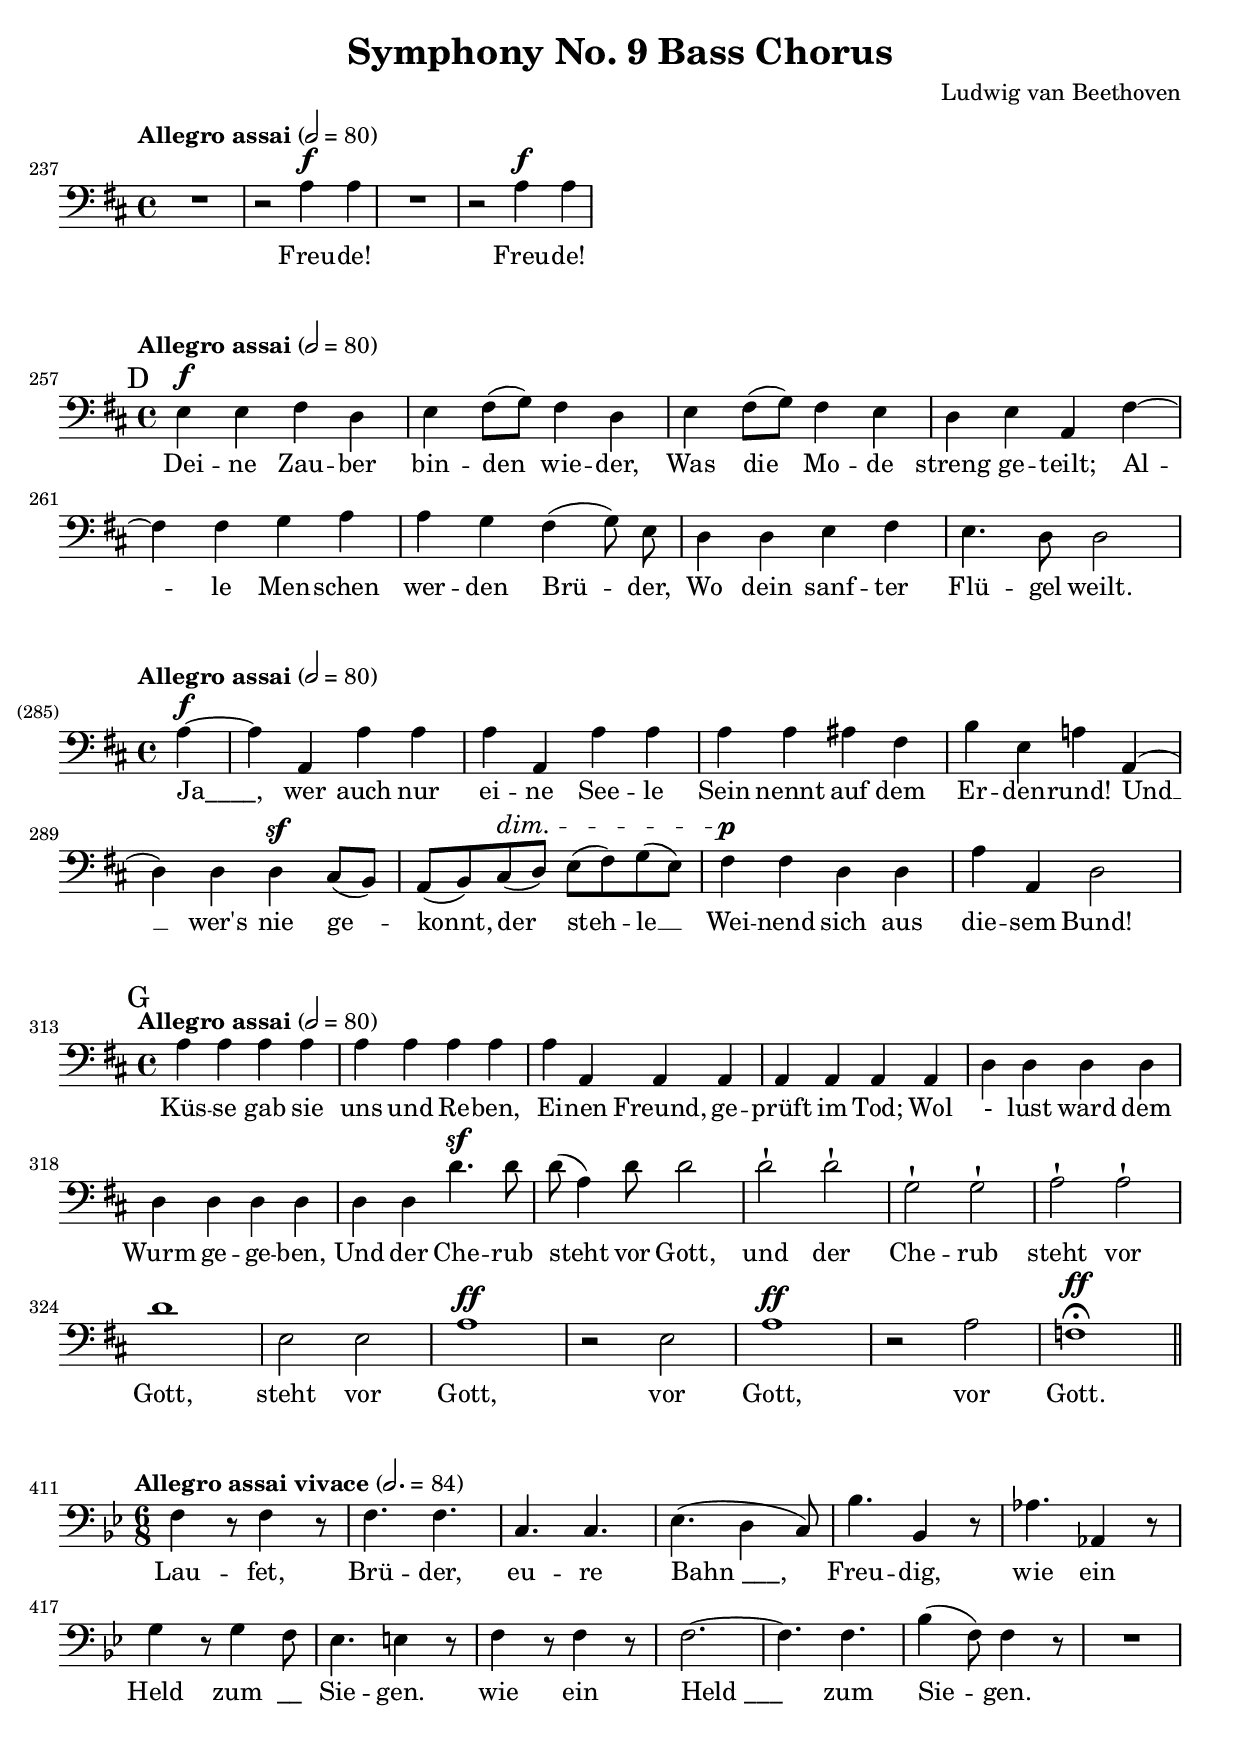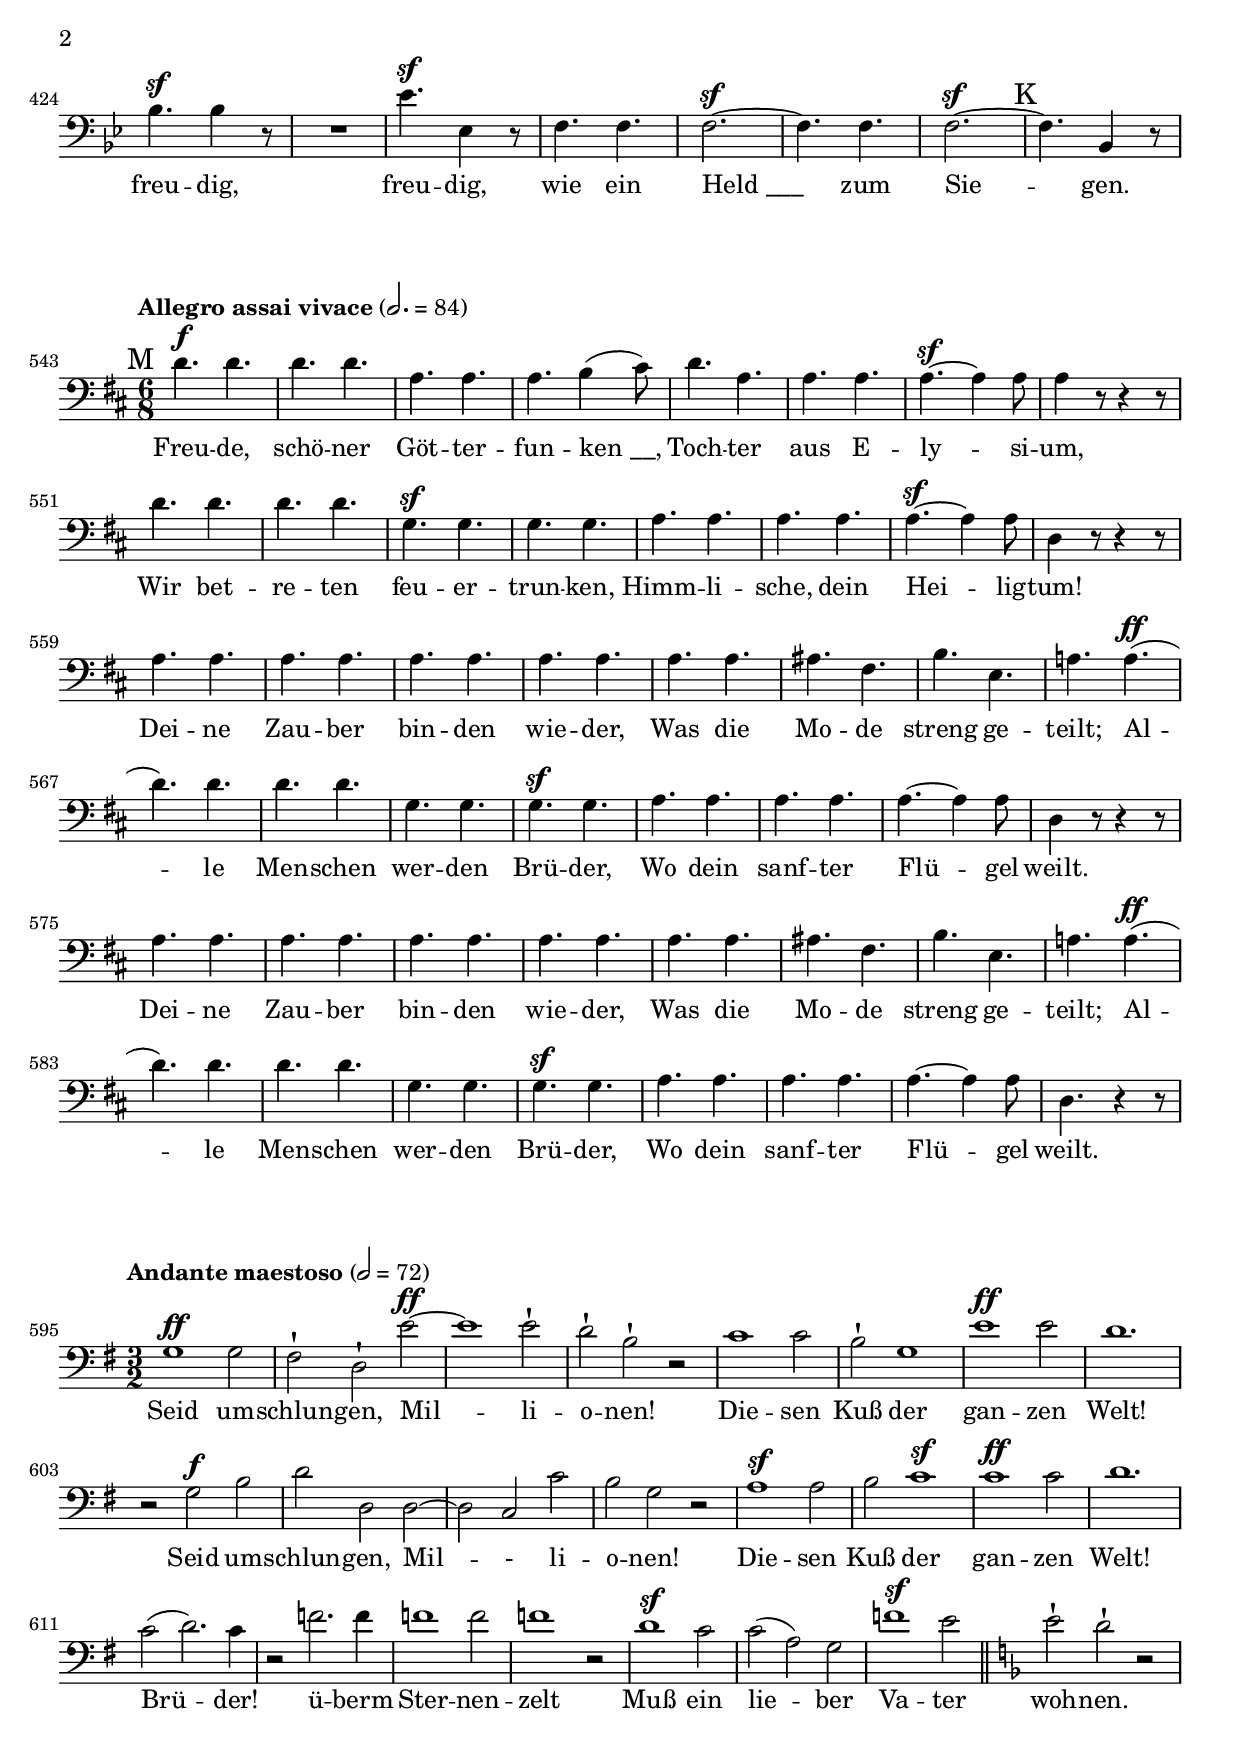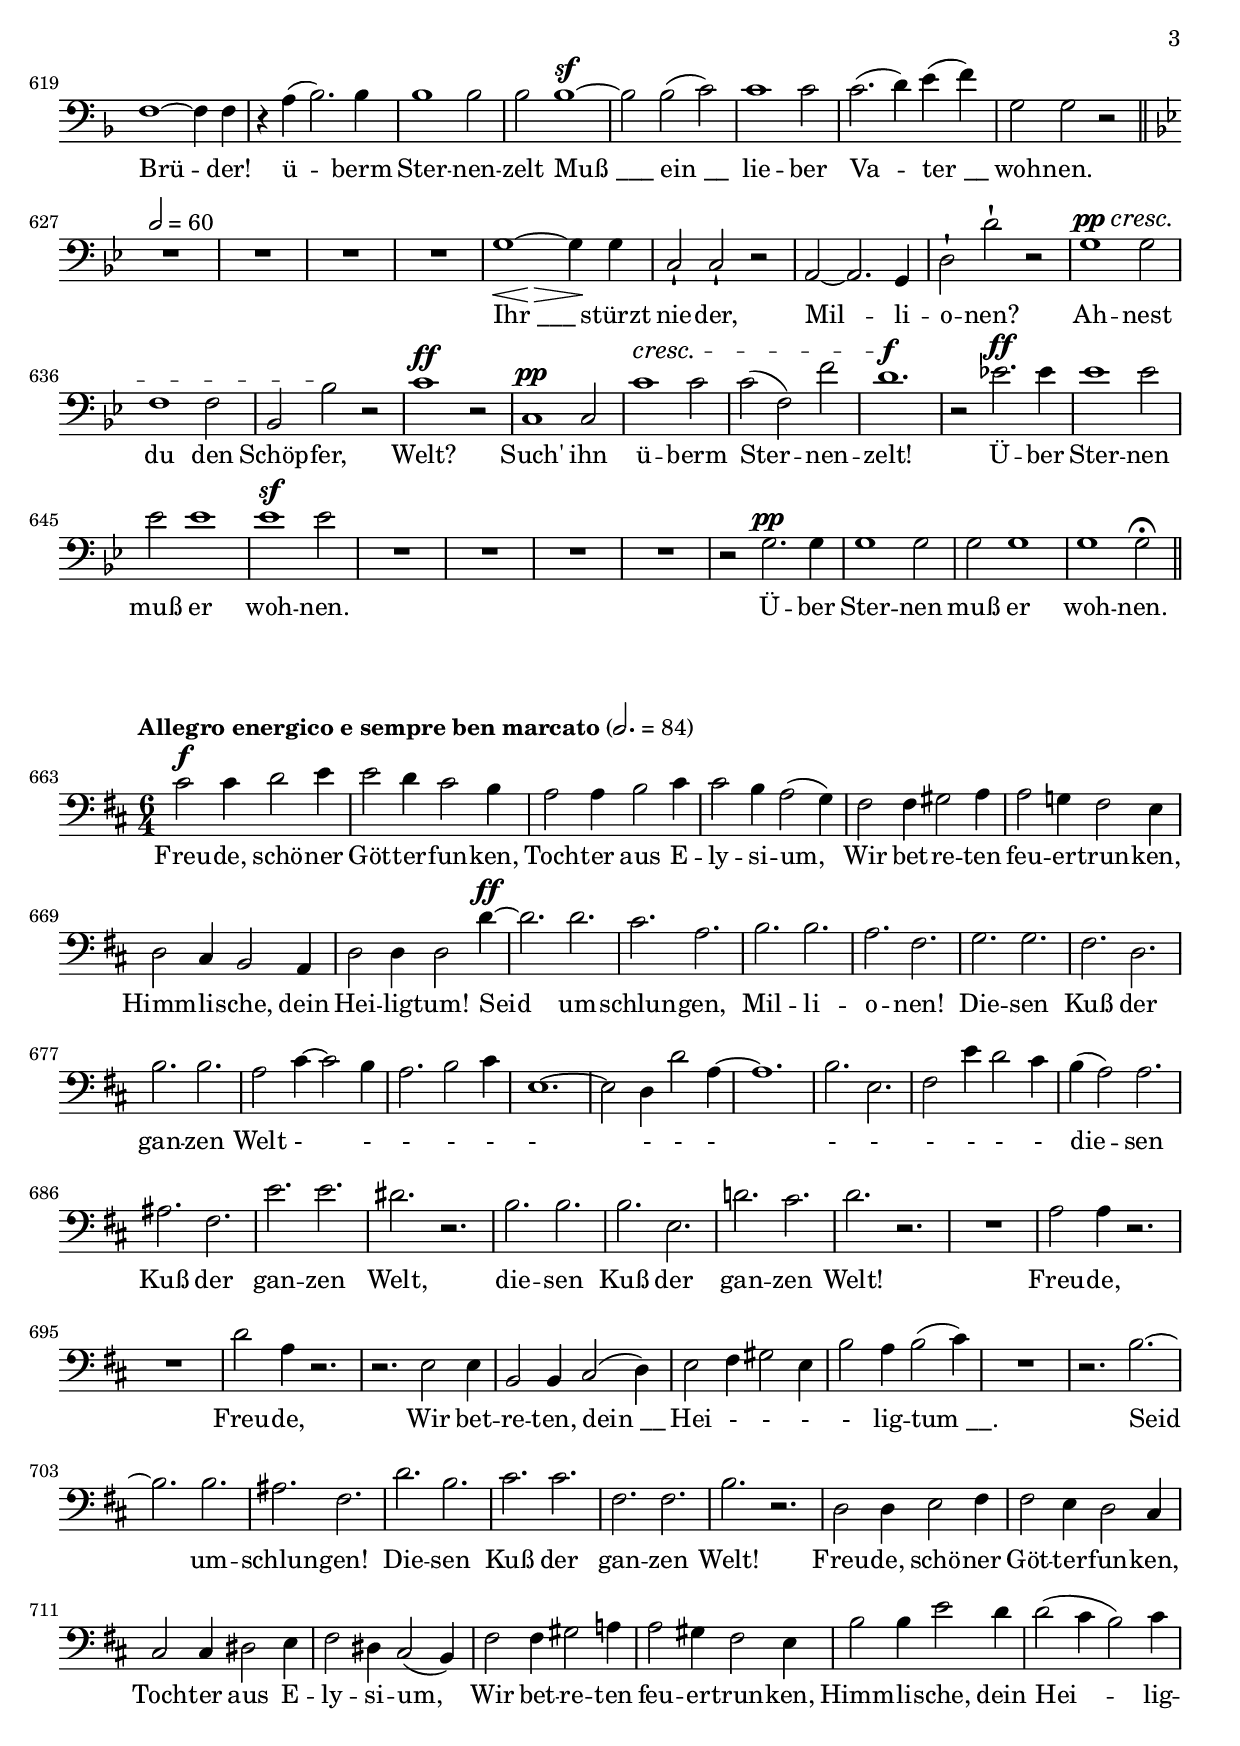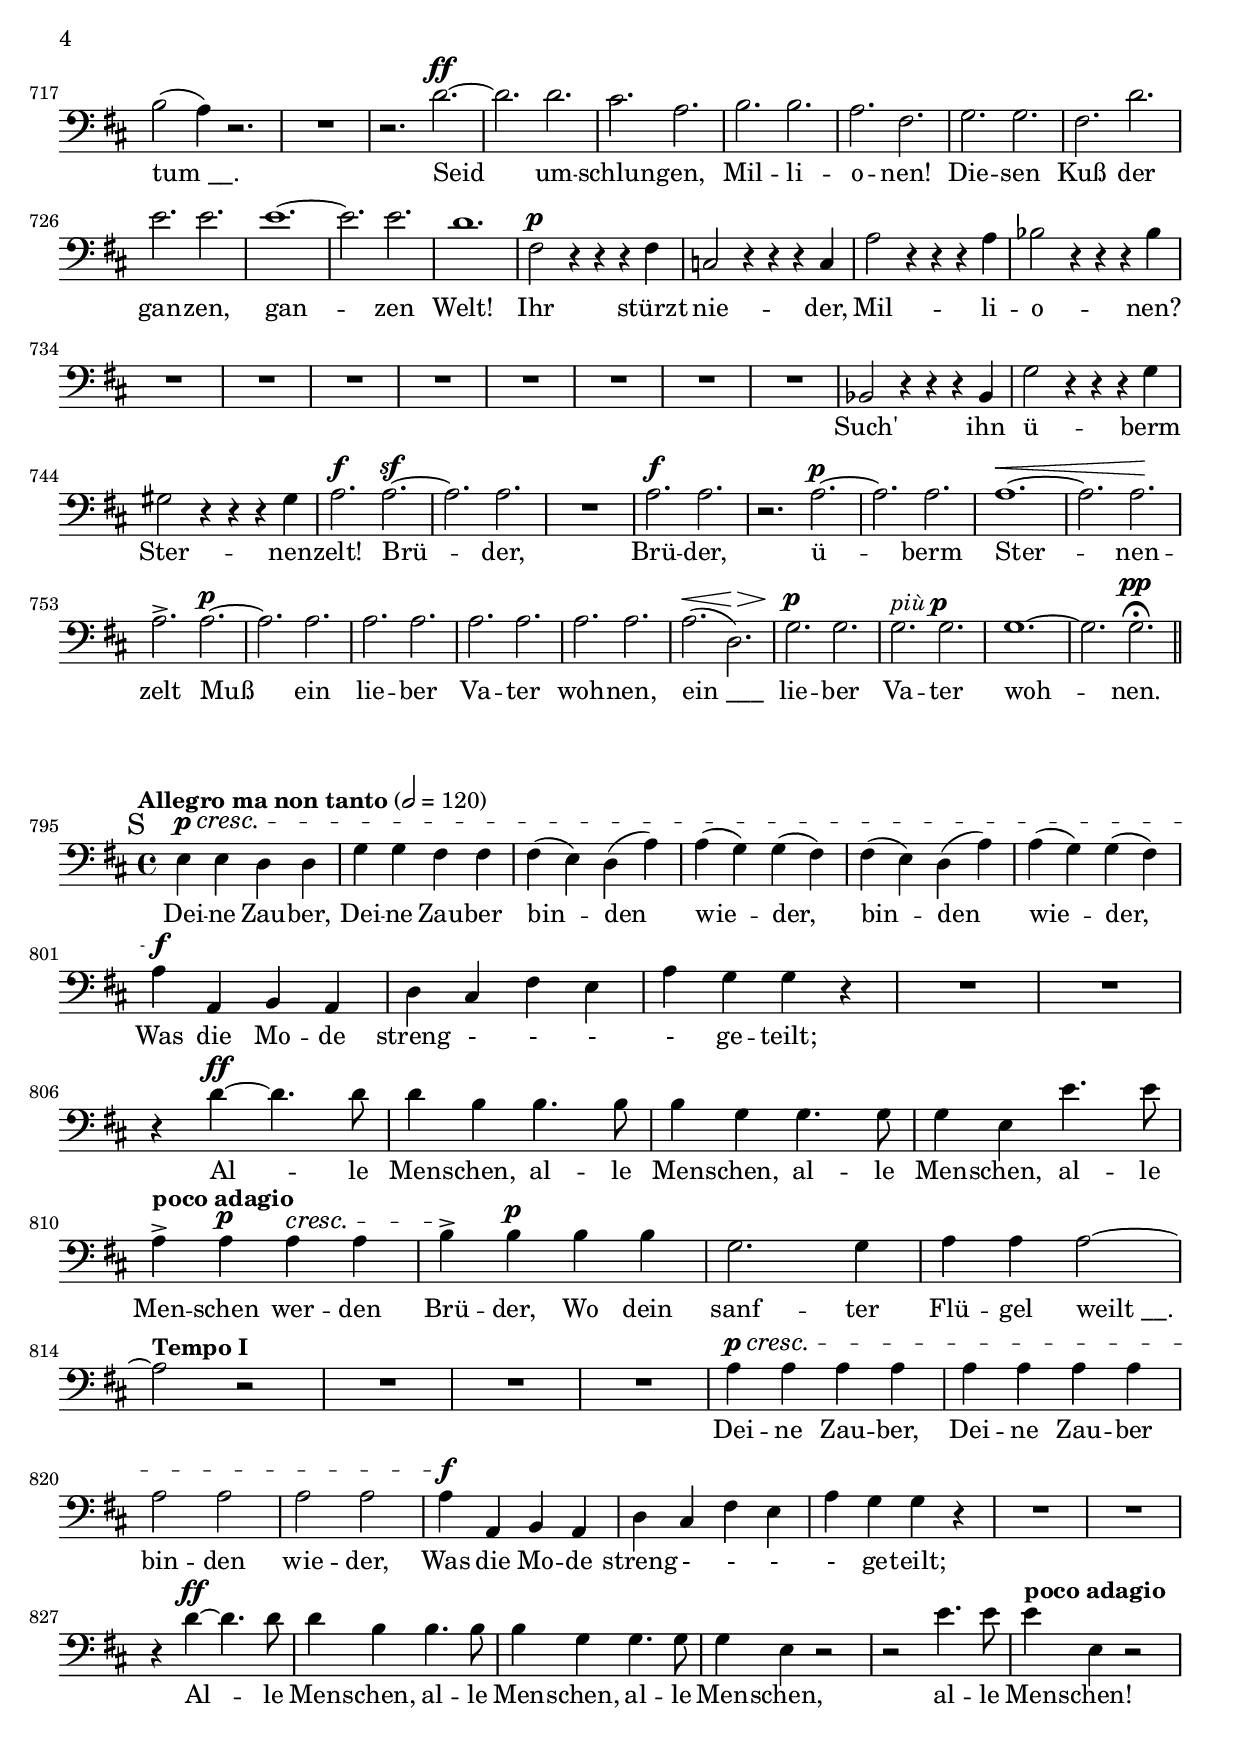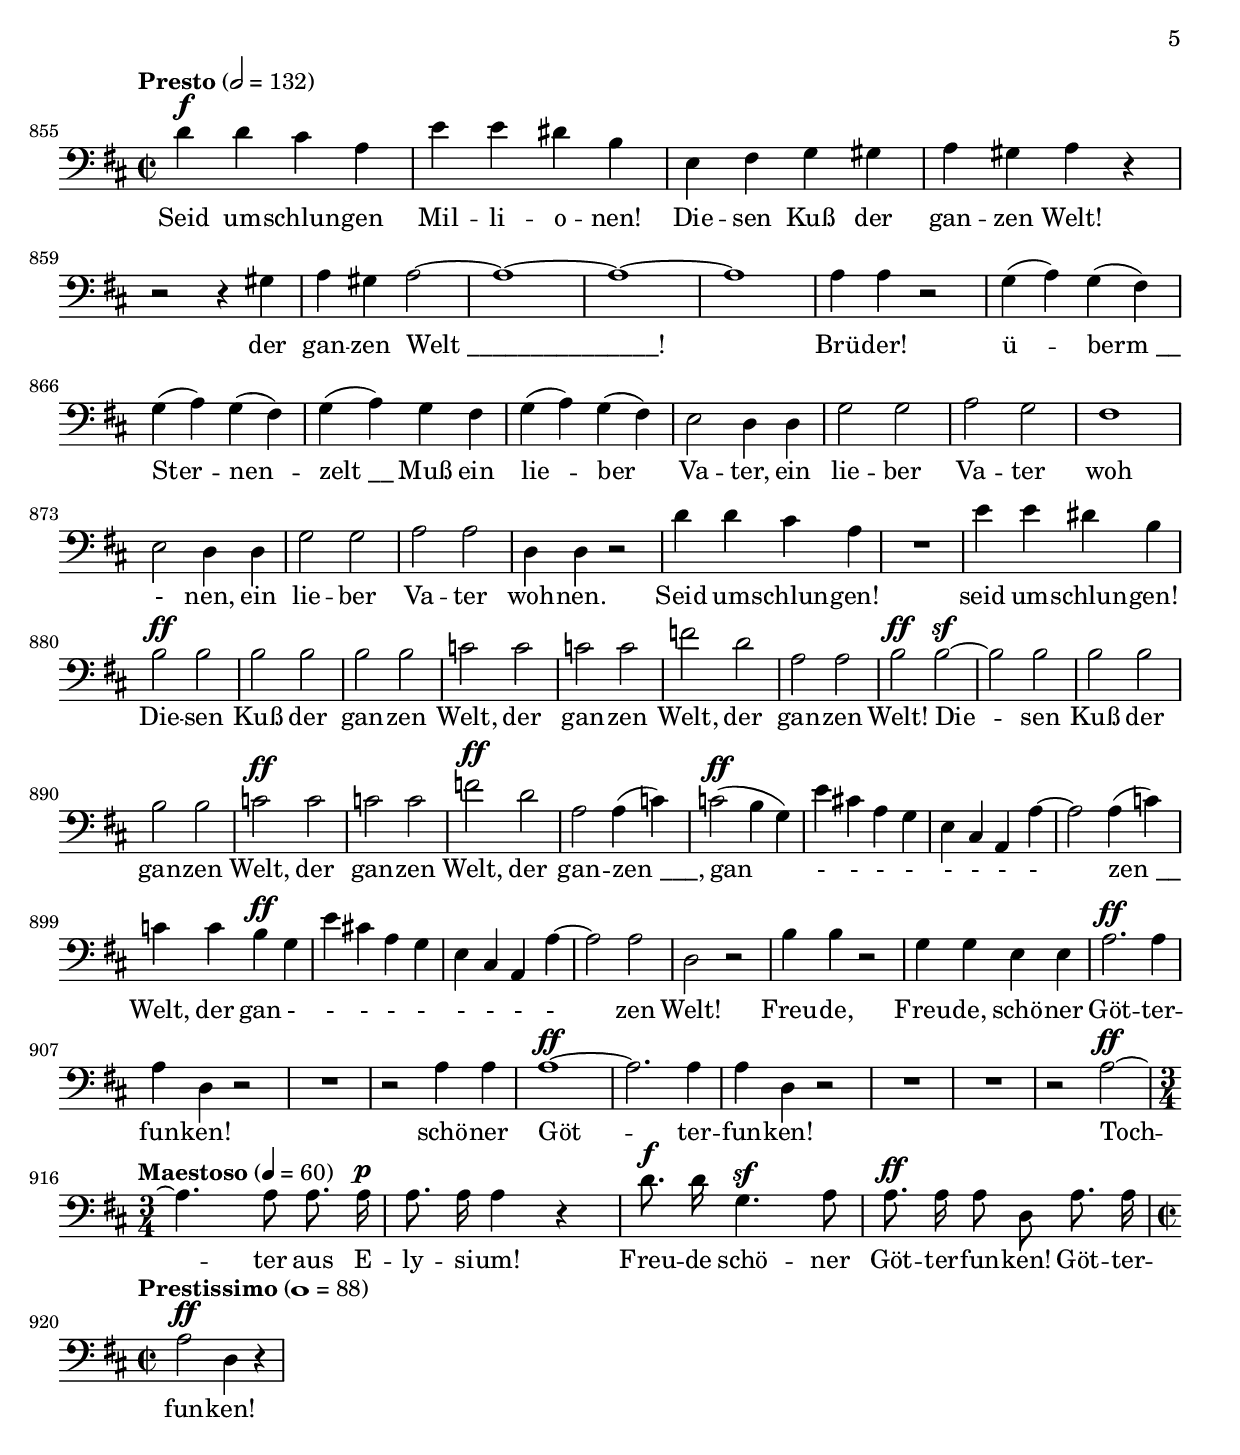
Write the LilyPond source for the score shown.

\version "2.24.4"
\header {
  title = "Symphony No. 9 Bass Chorus"
  composer = "Ludwig van Beethoven"
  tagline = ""
}
\language "english"
\score {
  <<
  \relative {
    \clef bass
    \key d \major
    \time 4/4
    \tempo "Allegro assai" 2 = 80
    \set Score.currentBarNumber = #237
    R1 | r2 a4^\f a | R1 r2 a4^\f a |
  }
  \addlyrics {
    Freu -- de! Freu -- de!
  }
  >>
  \layout { indent = 0 }
}
\markup { \column { \vspace #0.1 } }
\score {
  <<
  \relative {
    \clef bass
    \key d \major
    \time 4/4
    \tempo "Allegro assai" 2 = 80
    \set Score.currentBarNumber = #257
    \mark "D"
    e4^\f e fs d | e fs8( g) fs4 d | e fs8( g) fs4 e |
    d e a, fs'~ | fs fs g a | a g \autoBeamOff fs( g8) e \autoBeamOn |
    d4 d e fs | e4. d8 d2 |
  }
  \addlyrics {
    Dei -- ne Zau -- ber bin -- den wie -- der, Was die Mo -- de
    streng ge -- teilt; Al -- le Men -- schen wer -- den Brü -- der,
    Wo dein sanf -- ter Flü -- gel weilt.
  }
  >>
  \layout { indent = 0 }
}
\markup { \column { \vspace #0.1 } }
\score {
  <<
  \relative {
    \clef bass
    \key d \major
    \time 4/4
    \tempo "Allegro assai" 2 = 80
    \set Score.currentBarNumber = #285
    \set Score.barNumberVisibility = #all-bar-numbers-visible
    \partial 4
    a4~^\f | a a, a' a | a a, a' a | a a as fs | b e, a! a,( |
    d) d d^\sf cs8( b) | a( b) cs(^\dim d) e( fs) g( e) | fs4^\p fs d d | a' a, d2 |
  }
  \addlyrics {
    "Ja____," wer auch nur ei -- ne See -- le
    Sein nennt auf dem Er -- den -- rund!
    Und __ wer's nie ge -- konnt, der steh -- le __
    Wei -- nend sich aus die -- sem Bund!
  }
  >>
  \layout { indent = 0 }
}
\markup { \column { \vspace #0.1 } }
\score {
  <<
  \relative {
    \clef bass
    \key d \major
    \time 4/4
    \tempo "Allegro assai" 2 = 80
    \set Score.currentBarNumber = #313
    \mark "G"
    a4 a a a | a a a a | a a, a a | a a a a |
    d d d d | d d d d | d d d'4.^\sf d8 | d( a4) d8 d2 |
    d-! d-! | g,-! g-! | a-! a-! | d1 | e,2 e | a1^\ff |
    r2 e | a1^\ff | r2 a | f1^\ff\fermata \bar "||"
  }
  \addlyrics {
    Küs -- se gab sie uns und Re -- ben,
    Ei -- nen Freund, ge -- prüft im Tod;
    Wol - lust ward dem Wurm ge -- ge -- ben,
    Und der Che -- rub steht vor Gott,
    und der Che -- rub steht vor Gott,
    steht vor Gott, vor Gott, vor Gott.
  }
  >>
  \layout { indent = 0 }
}
\markup { \column { \vspace #0.1 } }
\score {
  <<
  \relative {
    \clef bass
    \key bf \major
    \time 6/8
    \tempo "Allegro assai vivace" 2. = 84
    \set Score.currentBarNumber = #411
    f4 r8 f4 r8 | f4. f | c c | ef( d4 c8) | bf'4. bf,4 r8 | af'4. af,4 r8 | \break
    g'4 r8 g4 f8 | ef4. e4 r8 | f4 r8 f4 r8 | f2.~ | f4. f | bf4( f8) f4 r8 | R2. |
    bf4.^\sf bf4 r8 | R2. | ef4.^\sf ef,4 r8 | f4. f | f2.^\sf~ | f4. f4. | f2.^\sf~ |
    \mark "K"
    f4. bf,4 r8 |
  }
  \addlyrics {
    Lau -- fet, Brü -- der, eu -- re "Bahn ___,"
    Freu -- dig, wie ein Held zum "__" Sie -- gen.
    wie ein "Held ___" zum Sie -- gen.
    freu -- dig, freu -- dig, wie ein "Held ___" zum Sie -- gen.
  }
  >>
  \layout { indent = 0 }
}
\markup { \column { \vspace #0.1 } }
\score {
  <<
  \relative {
    \clef bass
    \key d \major
    \time 6/8
    \tempo "Allegro assai vivace" 2. = 84
    \set Score.currentBarNumber = #543
    \mark "M"
    d'4.^\f d | d d | a a | a b4( cs8) | d4. a | a a | a^\sf~a4 a8 | a4 r8 r4 r8 | \break
    d4. d | d d | g,^\sf g | g g | a a | a a | a^\sf~a4 a8 | d,4 r8 r4 r8 | \break
    a'4. a | a a | a a | a a | a a | as fs | b e, | a! a^\ff( | \break
    d) d | d d | g, g | g^\sf g | a a | a a | a~a4 a8 | d,4 r8 r4 r8 |
    a'4. a | a a | a a | a a | a a | as fs | b e, | a! a^\ff( |
    d) d | d d | g, g | g^\sf g | a a | a a | a~a4 a8 | d,4. r4 r8 |
  }
  \addlyrics {
    Freu -- de, schö -- ner Göt -- ter -- fun -- "ken __,"
    Toch -- ter aus E -- ly -- si -- um,
    Wir bet -- re -- ten feu -- er -- trun -- ken,
    Himm -- li -- sche, dein Hei -- lig -- tum!
    Dei -- ne Zau -- ber bin -- den wie -- der,
    Was die Mo -- de streng ge -- teilt;
    Al -- le Men -- schen wer -- den Brü -- der,
    Wo dein sanf -- ter Flü -- gel weilt.
    Dei -- ne Zau -- ber bin -- den wie -- der,
    Was die Mo -- de streng ge -- teilt;
    Al -- le Men -- schen wer -- den Brü -- der,
    Wo dein sanf -- ter Flü -- gel weilt.
  }
  >>
  \layout { indent = 0 }
}
\markup { \column { \vspace #0.1 } }
\score {
  <<
  \relative {
    \clef bass
    \key g \major
    \time 3/2
    \tempo "Andante maestoso" 2 = 72
    \set Score.currentBarNumber = #595
    g1^\ff g2 | fs-! d-! e'^\ff~ | e1 e2-! | d-! b-! r |
    c1 c2 | b-! g1 | e'1^\ff e2 | d1. |
    r2 g,2^\f b | d d, d~ | d c c' | b g r |
    a1^\sf a2 | b c1^\sf | c^\ff c2 | d1. |
    c2( d2.) c4 | r2 f2. f4 | f1 f2 | f1 r2 |
    d1^\sf c2 | c( a) g | f'1^\sf e2 \bar "||"
    \key f \major
    e-! d-! r2 | f,1~ f4 f | r a( bf2.) bf4 | bf1 bf2 | bf bf1~^\sf
    bf2 bf( c) | c1 c2 c2.( d4) e( f) | g,2 g r \bar "||" \break
    \key bf \major
    \tempo 2 = 60
    % \< \> \! \cresc
    % https://lilypond.org/doc/Documentation/notation/expressive-marks-attached-to-notes
    R1.*4 | <>\< \after 2 \> \after 1 \! g1~ g4 g |
    c,2-! c-! r | a~ a2. g4 | d'2-! d'-! r |
    g,1^\pp^\cresc  g2 | f1 f2 | bf, bf'\! r | c1^\ff r2 |
    c,1^\pp c2 | c'1^\cresc c2 c( f,) f' | d1.^\f |
    r2 ef!2.^\ff ef4 | ef1 ef2 | ef ef1 | ef^\sf ef2 | R1.*4 |
    r2 g,2.^\pp g4 | g1 g2 | g g1 | g g2\fermata \bar "||"
  }
  \addlyrics {
    Seid um -- schlun -- gen, Mil -- li -- o -- nen!
    Die -- sen Kuß der gan -- zen Welt!
    Seid um -- schlun -- gen, Mil -- - li -- o -- nen!
    Die -- sen Kuß der gan -- zen Welt!
    Brü -- der! ü -- berm Ster -- nen -- zelt
    Muß ein lie -- ber Va -- ter woh -- nen.
    Brü -- der! ü -- berm Ster -- nen -- zelt
    "Muß ___" "ein __" lie -- ber Va -- "ter __" woh -- nen.
    "Ihr ___" stürzt nie -- der, Mil -- li -- o -- nen?
    Ah -- nest du den Schöp -- fer, Welt?
    Such' ihn ü -- berm Ster -- nen -- zelt!
    Ü -- ber Ster -- nen muß er woh -- nen.
    Ü -- ber Ster -- nen muß er woh -- nen.
  }
  >>
  \layout { indent = 0 }
}
\markup { \column { \vspace #0.1 } }
peup = \markup { \italic "più" \dynamic "p" }
\score {
  <<
  \relative {
    \clef bass
    \key d \major
    \time 6/4
    \tempo "Allegro energico e sempre ben marcato" 2. = 84
    \set Score.currentBarNumber = #663
    cs'2^\f cs4 d2 e4 | e2 d4 cs2 b4 | a2 a4 b2 cs4 | cs2 b4 a2( g4) |
    fs2 fs4 gs2 a4 | a2 g!4 fs2 e4 | d2 cs4 b2 a4 | d2 d4 d2 d'4^\ff~ |
    d2. d2. | cs2. a2. | b2. b2. | a2. fs2. | g2. g2. | fs2. d2. | b'2. b2. |
    a2 cs4~ cs2 b4 | a2. b2 cs4 | e,1.~ | e2 d4 d'2 a4~ | a1. |
    b2. e,2. | fs2 e'4 d2 cs4 | b4( a2) a2. | as2. fs2. | e'2. e2. | ds2. r2. |
    b2. b2. | b2. e,2. | d'!2. cs2. | d2. r2. |
    R1. | a2 a4 r2. | R1. | d2 a4 r2. | r2. e2 e4 | 
    b2 b4 cs2( d4) | e2 fs4 gs2 e4 | b'2 a4 b2( cs4) |
    R1. | r2. b2.~ | b2. b2. | as2. fs2. | d'2. b2. | cs2. cs2. |
    fs,2. fs2. | b2. r2. | d,2 d4 e2 fs4 | fs2 e4 d2 cs4 |
    cs2 cs4 ds2 e4 | fs2 ds4 cs2( b4) | fs'2 fs4 gs2 a!4 | a2 gs4 fs2 e4 |
    b'2 b4 e2 d4 | d2( cs4 b2) cs4 | b2( a4) r2. | R1. |
    r2. d2.~^\ff | d2. d2. | cs2. a2. | b2. b2. a2. fs2. |
    g2. g2. fs2. d'2. | e2. e2. e1.~ | e2. e2. | d1. |
    fs,2^\p r4 r4 r4 fs4 | c2 r4 r4 r4 c4 | a'2 r4 r4 r4 a4 | bf2 r4 r4 r4 bf4 |
    R1.*8 | bf,2 r4 r4 r4 bf4 | g'2 r4 r4 r4 g4 | gs2 r4 r4 r4 gs4 |
    a2.^\f a2.~^\sf | a2. a2. | R1. | a2.^\f a2. |
    r2. a2.~^\p | a2. a2. | a1.~^\< | a2. a2.\! | a2.-> a2.~^\p |
    a2. a2. | a2. a2. | a2. a2. | a2. a2. | a2.^\<( d,2.^\>) |
    g2.^\p g2. | g2.^\peup g2.  g1.~ | g2. g2.^\pp\fermata \bar "||"
  }
  \addlyrics {
    Freu -- de, schö -- ner Göt -- ter -- fun -- ken,
    Toch -- ter aus E -- ly -- si -- um,
    Wir bet -- re -- ten feu -- er -- trun -- ken,
    Himm -- li -- sche, dein Hei -- lig -- tum!
    Seid um -- schlun -- gen, Mil -- li -- o -- nen!
    Die -- sen Kuß der gan -- zen Welt - - - - - - - - - - - - - - -
    die -- sen Kuß der gan -- zen Welt,
    die -- sen Kuß der gan -- zen Welt!
    Freu -- de, Freu -- de,
    Wir bet -- re -- ten, "dein __" Hei - - - - lig -- "tum __."
    Seid um -- schlun -- gen!
    Die -- sen Kuß der gan -- zen Welt!
    Freu -- de, schö -- ner Göt -- ter -- fun -- ken,
    Toch -- ter aus E -- ly -- si -- um,
    Wir bet -- re -- ten feu -- er -- trun -- ken,
    Himm -- li -- sche, dein Hei -- lig -- "tum __."
    Seid um -- schlun -- gen, Mil -- li -- o -- nen!
    Die -- sen Kuß der gan -- zen, gan -- zen Welt!
    Ihr stürzt nie -- der, Mil -- li -- o -- nen?
    Such' ihn ü -- berm Ster -- nen -- zelt!
    Brü -- der, Brü -- der,
    ü -- berm Ster -- nen -- zelt
    Muß ein lie -- ber Va -- ter woh -- nen,
    "ein ___" lie -- ber Va -- ter woh -- nen.
  }
  >>
  \layout { indent = 0 }
}
\markup { \column { \vspace #0.1 } }
\score {
  <<
  \relative {
    \clef bass
    \key d \major
    \time 4/4
    \tempo "Allegro ma non tanto" 2 = 120
    \set Score.currentBarNumber = #795
    \mark "S"
    e4^\p^\cresc e d d | g g fs fs |
    fs( e) d( a') | a( g) g( fs) |
    fs( e) d( a') | a( g) g( fs) | \break
    a^\f a, b a | d cs fs e | a g g r | R1*2 |
    r4 d'4~^\ff d4. d8 | d4 b b4. b8 | b4 g g4. g8 | g4 e e'4. e8 | \break
    \set Score.tempoHideNote = ##t
    \tempo "poco adagio" 2 = 40
    a,4-> a^\p a^\cresc a | b->\! b^\p b b | g2. g4 | a a a2~ | \break
    \tempo "Tempo I" 2 = 120
    a2 r2 | R1*3 | a4^\p^\cresc a a a | a a a a | a2 a | a a |
    a4^\f a, b a | d cs fs e | a g g r | R1*2 |
    r4 d'^\ff~ d4. d8 | d4 b b4. b8 | b4 g g4. g8 | g4 e r2 | r2 e'4. e8 |
    \tempo "poco adagio" 2 = 40
    e4 e,4 r2 |
    \set Score.tempoHideNote = ##f
  }
  \addlyrics {
    Dei -- ne Zau -- ber, Dei -- ne Zau -- ber
    bin -- den wie -- der, bin -- den wie -- der,
    Was die Mo -- de streng - - - - ge -- teilt;
    Al -- le Men -- schen, al -- le Men -- schen,
    al -- le Men -- schen, al -- le Men -- schen
    wer -- den Brü -- der,
    Wo dein sanf -- ter Flü -- gel "weilt __."
    Dei -- ne Zau -- ber, Dei -- ne Zau -- ber
    bin -- den wie -- der,
    Was die Mo -- de streng - - - - ge -- teilt;
    Al -- le Men -- schen, al -- le Men -- schen,
    al -- le Men -- schen, al -- le Men -- schen!
  }
  >>
  \layout { indent = 0 }
}
% \markup { \column { \vspace #0.1 } }
\pageBreak
\score {
  <<
  \relative {
    \clef bass
    \key d \major
    \time 2/2
    \tempo "Presto" 2 = 132
    \set Score.currentBarNumber = #855
    d'4^\f d cs a | e' e ds b | e, fs g gs | a gs a r | \break
    r2 r4 gs | a gs a2~ | a1~ | a1~ | a1 | a4 a r2 |
    g4( a) g( fs) | g4( a) g( fs) | g4( a) g fs | g4( a) g( fs) |
    e2 d4 d | g2 g | a g | fs1 | e2 d4 d | g2 g | a a | d,4 d r2 |
    d'4 d cs a | R1 | e'4 e ds b | b2^\ff b | b b | b b | c c |
    c c | f d | a a | b^\ff b^\sf~ | b b | b b | b b | c^\ff c |
    c c | f^\ff d | a a4( c) | c2^\ff( b4 g) | e' cs! a g | e cs a a'~ | a2 a4( c) |
    c c b^\ff g | e' cs! a g | e cs a a'~ | a2 a | d, r |
    b'4 b r2 | g4 g e e | a2.^\ff a4 | a d, r2 | R1 | r2 a'4 a |
    a1^\ff~ | a2. a4 | a d, r2 | R1*2 | r2 a'2^\ff~ | \break
    \time 3/4
    \tempo "Maestoso" 4 = 60
    \autoBeamOff
    a4. a8 a8. a16^\p | a8. a16 a4 r | d8.^\f d16 g,4.^\sf a8 |
    a8.^\ff a16 a8 d, a'8. a16 | \break
    \time 2/2
    \tempo "Prestissimo" 1 = 88
    a2^\ff d,4 r |
  }
  \addlyrics {
    Seid um -- schlun -- gen Mil -- li -- o -- nen!
    Die -- sen Kuß der gan -- zen Welt!
    der gan -- zen "Welt _______________!"
    Brü -- der!
    ü -- "berm __" Ster -- nen -- "zelt __"
    Muß ein lie -- ber Va -- ter,
    ein lie -- ber Va -- ter woh - nen,
    ein lie -- ber Va -- ter woh -- nen.
    Seid um -- schlun -- gen! seid um -- schlun -- gen!
    Die -- sen Kuß der gan -- zen Welt, der gan -- zen Welt, der gan -- zen Welt!
    Die -- sen Kuß der gan -- zen Welt, der gan -- zen Welt, der gan -- "zen ___,"
    gan - - - - - - - - "zen __" Welt,
    der gan - - - - - - - - - zen Welt!
    Freu -- de, Freu -- de, schö -- ner Göt -- ter -- fun -- ken!
    schö -- ner Göt -- ter -- fun -- ken!
    Toch -- ter aus E -- ly -- si -- um!
    Freu -- de schö -- ner Göt -- ter -- fun -- ken!
    Göt -- ter -- fun -- ken!
  }
  >>
  \layout {
    indent = 0
    ragged-last = ##t
  }
}
